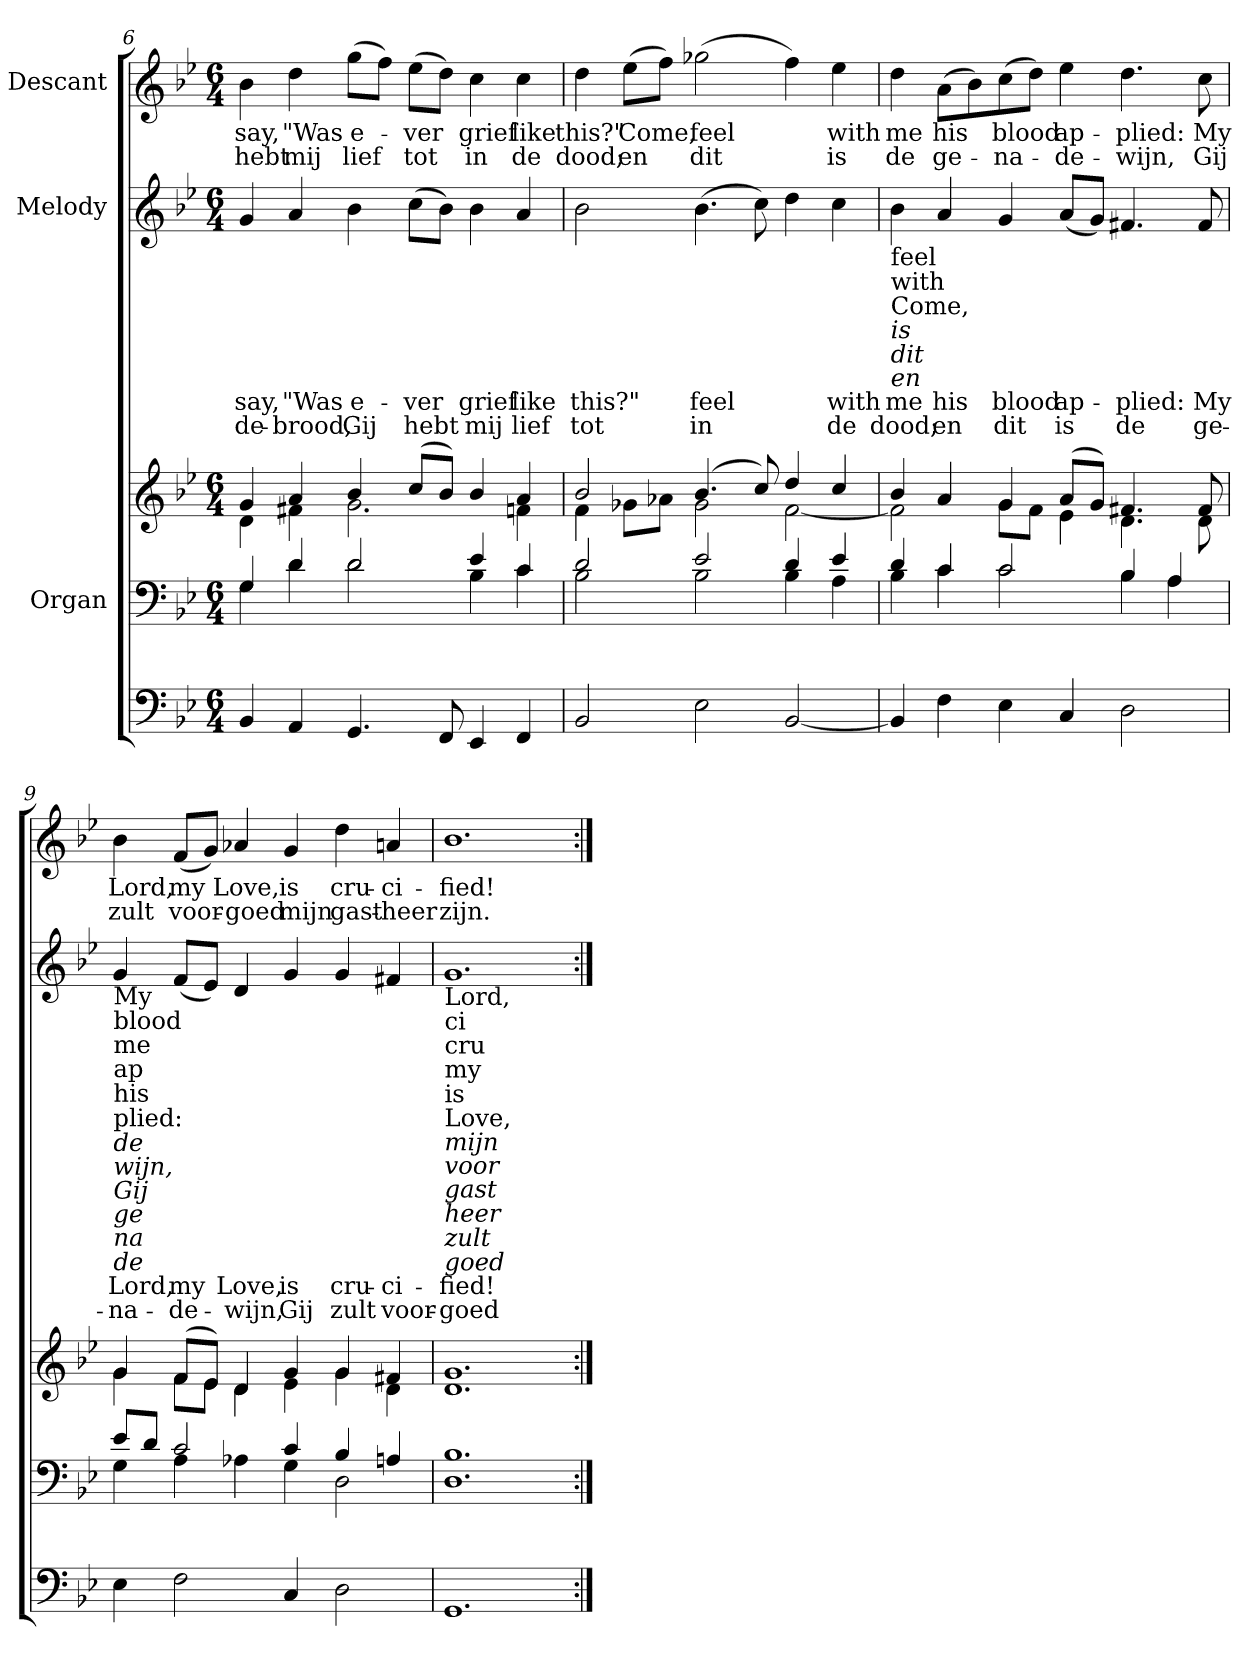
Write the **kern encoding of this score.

**kern	**kern	**kern	**kern	**text	**text	**kern	**text	**text
*part4	*part3	*part3	*part2	*part2	*part2	*part1	*part1	*part1
*staff5	*staff4	*staff3	*staff2	*staff2	*staff2	*staff1	*staff1	*staff1
*	*I"Organ	*	*I"Melody	*	*	*I"Descant	*	*
*clefF4	*clefF4	*clefG2	*clefG2	*	*	*clefG2	*	*
*k[b-e-]	*k[b-e-]	*k[b-e-]	*k[b-e-]	*	*	*k[b-e-]	*	*
*B-:	*B-:	*B-:	*B-:	*	*	*B-:	*	*
*M6/4	*M6/4	*M6/4	*M6/4	*	*	*M6/4	*	*
=6	=6	=6	=6	=6	=6	=6	=6	=6
*	*^	*^	*	*	*	*	*	*
!	!	!	!	!	!	!LO:LY:a	!LO:LY:a	!	!LO:LY:b	!LO:LY:b
4BB-/	4G/	4G\	4g/	4d\	4g/	say,	-de-	4b-\	say,	hebt
!	!	!	!	!	!	!LO:LY:a	!LO:LY:a	!	!LO:LY:b	!LO:LY:b
4AA/	4d/	4d\	4a/	4f#X\	4a/	"Was	-brood,	4dd\	"Was	mij
!	!	!	!	!	!	!LO:LY:a	!LO:LY:a	!	!LO:LY:b	!LO:LY:b
4.GG/	2d/	2d\	4b-/	2.g\	4b-\	e-	Gij	(>8gg\L	e-	lief
.	.	.	.	.	.	.	.	8ff\J)	.	.
!	!	!	!	!	!	!LO:LY:a	!LO:LY:a	!	!LO:LY:b	!LO:LY:b
.	.	.	(>8cc/L	.	(>8cc\L	-ver	hebt	(>8ee-\L	-ver	tot
8FF/	.	.	8b-/J)	.	8b-\J)	.	.	8dd\J)	.	.
!	!	!	!	!	!	!LO:LY:a	!LO:LY:a	!	!LO:LY:b	!LO:LY:b
4EE-/	4e-/	4B-\	4b-/	.	4b-\	grief	mij	4cc\	grief	in
!	!	!	!	!	!	!LO:LY:a	!LO:LY:a	!	!LO:LY:b	!LO:LY:b
4FF/	4c/	4c\	4a/	4fn\	4a/	like	lief	4cc\	like	de
!!LO:PB:g=z
=7	=7	=7	=7	=7	=7	=7	=7	=7	=7	=7
!	!	!	!	!	!	!LO:LY:a	!LO:LY:a	!	!LO:LY:b	!LO:LY:b
2BB-/	2d/	2B-\	2b-/	4f\	2b-\	this?"	tot	4dd\	this?"	dood;
!	!	!	!	!	!	!	!	!	!LO:LY:b	!LO:LY:b
.	.	.	.	8g-X\L	.	.	.	(>8ee-\L	Come,	en
.	.	.	.	8a-X\J	.	.	.	8ff\J)	.	.
!	!	!	!	!	!	!LO:LY:a	!LO:LY:a	!	!LO:LY:b	!LO:LY:b
2E-\	2e-/	2B-\	(>4.b-/	2g-\	(>4.b-\	feel	in	(>2gg-X\	feel	dit
.	.	.	8cc/)	.	8cc\)	.	.	.	.	.
[<2BB-/	4d/	4B-\	4dd/	[<2f\	4dd\	.	.	4ff\)	.	.
!	!	!	!	!	!	!LO:LY:a	!LO:LY:a	!	!LO:LY:b	!LO:LY:b
.	4e-/	4A\	4cc/	.	4cc\	with	de	4ee-\	with	is
=8	=8	=8	=8	=8	=8	=8	=8	=8	=8	=8
!	!	!	!	!	!LO:TX:b:t=feel	!	!	!	!	!
!	!	!	!	!	!LO:TX:b:t=with	!	!	!	!	!
!	!	!	!	!	!LO:TX:b:t=Come,	!	!	!	!	!
!	!	!	!	!	!LO:TX:b:i:t=is	!	!	!	!	!
!	!	!	!	!	!LO:TX:b:i:t=dit	!	!	!	!	!
!	!	!	!	!	!LO:TX:b:i:t=en	!	!	!	!	!
!	!	!	!	!	!	!LO:LY:a	!LO:LY:a	!	!LO:LY:b	!LO:LY:b
4BB-/]	4d/	4B-\	4b-/	2f\]	4b-\	me	dood;	4dd\	me	de
!	!	!	!	!	!	!LO:LY:a	!LO:LY:a	!	!LO:LY:b	!LO:LY:b
4F\	4c/	4c\	4a/	.	4a/	his	en	(>8a\L	his	ge-
.	.	.	.	.	.	.	.	8b-\)	.	.
!	!	!	!	!	!	!LO:LY:a	!LO:LY:a	!	!LO:LY:b	!LO:LY:b
4E-\	2c/	2c\	4g/	8g\L	4g/	blood	dit	(>8cc\	blood	-na-
.	.	.	.	8f\J	.	.	.	8dd\J)	.	.
!	!	!	!	!	!	!LO:LY:a	!LO:LY:a	!	!LO:LY:b	!LO:LY:b
4C/	.	.	(>8a/L	4e-\	(<8a/L	ap-	is	4ee-\	ap-	-de-
.	.	.	8g/J)	.	8g/J)	.	.	.	.	.
!	!	!	!	!	!	!LO:LY:a	!LO:LY:a	!	!LO:LY:b	!LO:LY:b
2D\	4B-/	4B-\	4.f#X/	4.d\	4.f#X/	-plied:	de	4.dd\	-plied:	-wijn,
.	4A/	4A\	.	.	.	.	.	.	.	.
!	!	!	!	!	!	!LO:LY:a	!LO:LY:a	!	!LO:LY:b	!LO:LY:b
.	.	.	8f#/	8d\	8f#/	My	ge-	8cc\	My	Gij
!!LO:LB:g=z
=9	=9	=9	=9	=9	=9	=9	=9	=9	=9	=9
!	!	!	!	!	!LO:TX:b:t=My	!	!	!	!	!
!	!	!	!	!	!LO:TX:b:t=blood	!	!	!	!	!
!	!	!	!	!	!LO:TX:b:t=me	!	!	!	!	!
!	!	!	!	!	!LO:TX:b:t=ap	!	!	!	!	!
!	!	!	!	!	!LO:TX:b:t=his	!	!	!	!	!
!	!	!	!	!	!LO:TX:b:t=plied&colon;	!	!	!	!	!
!	!	!	!	!	!LO:TX:b:i:t=de	!	!	!	!	!
!	!	!	!	!	!LO:TX:b:i:t=wijn,	!	!	!	!	!
!	!	!	!	!	!LO:TX:b:i:t=Gij	!	!	!	!	!
!	!	!	!	!	!LO:TX:b:i:t=ge	!	!	!	!	!
!	!	!	!	!	!LO:TX:b:i:t=na	!	!	!	!	!
!	!	!	!	!	!LO:TX:b:i:t=de	!	!	!	!	!
!	!	!	!	!	!	!LO:LY:a	!LO:LY:a	!	!LO:LY:b	!LO:LY:b
4E-\	8e-/L	4G\	4g/	4g\	4g/	Lord,	-na-	4b-\	Lord,	zult
.	8d/J	.	.	.	.	.	.	.	.	.
!	!	!	!	!	!	!LO:LY:a	!LO:LY:a	!	!LO:LY:b	!LO:LY:b
2F\	2c/	4A\	(>8f/L	8f\L	(<8f/L	my	-de-	(<8f/L	my	voor-
.	.	.	8e-/J)	8e-\J	8e-/J)	.	.	8g/J)	.	.
!	!	!	!	!	!	!LO:LY:a	!LO:LY:a	!	!LO:LY:b	!LO:LY:b
.	.	4A-X\	4d/	4d\	4d/	Love,	-wijn,	4a-X/	Love,	-goed
!	!	!	!	!	!	!LO:LY:a	!LO:LY:a	!	!LO:LY:b	!LO:LY:b
4C/	4c/	4G\	4g/	4e-\	4g/	is	Gij	4g/	is	mijn
!	!	!	!	!	!	!LO:LY:a	!LO:LY:a	!	!LO:LY:b	!LO:LY:b
2D\	4B-/	2D\	4g/	4g\	4g/	cru-	zult	4dd\	cru-	gast-
!	!	!	!	!	!	!LO:LY:a	!LO:LY:a	!	!LO:LY:b	!LO:LY:b
.	4An/	.	4f#X/	4d\	4f#X/	-ci-	voor-	4an/	-ci-	-heer
*	*v	*v	*	*	*	*	*	*	*	*
=10	=10	=10	=10	=10	=10	=10	=10	=10	=10
!	!	!	!	!LO:TX:b:t=Lord,	!	!	!	!	!
!	!	!	!	!LO:TX:b:t=ci	!	!	!	!	!
!	!	!	!	!LO:TX:b:t=cru	!	!	!	!	!
!	!	!	!	!LO:TX:b:t=my	!	!	!	!	!
!	!	!	!	!LO:TX:b:t=is	!	!	!	!	!
!	!	!	!	!LO:TX:b:t=Love,	!	!	!	!	!
!	!	!	!	!LO:TX:b:i:t=mijn	!	!	!	!	!
!	!	!	!	!LO:TX:b:i:t=voor	!	!	!	!	!
!	!	!	!	!LO:TX:b:i:t=gast	!	!	!	!	!
!	!	!	!	!LO:TX:b:i:t=heer	!	!	!	!	!
!	!	!	!	!LO:TX:b:i:t=zult	!	!	!	!	!
!	!	!	!	!LO:TX:b:i:t=goed	!	!	!	!	!
!	!	!	!	!	!LO:LY:a	!LO:LY:a	!	!LO:LY:b	!LO:LY:b
*	*	*v	*v	*	*	*	*	*	*
1.GG	1.D 1.B-	1.d 1.g	1.g	-fied!	-goed	1.b-	-fied!	zijn.
=:|!	=:|!	=:|!	=:|!	=:|!	=:|!	=:|!	=:|!	=:|!
*-	*-	*-	*-	*-	*-	*-	*-	*-
